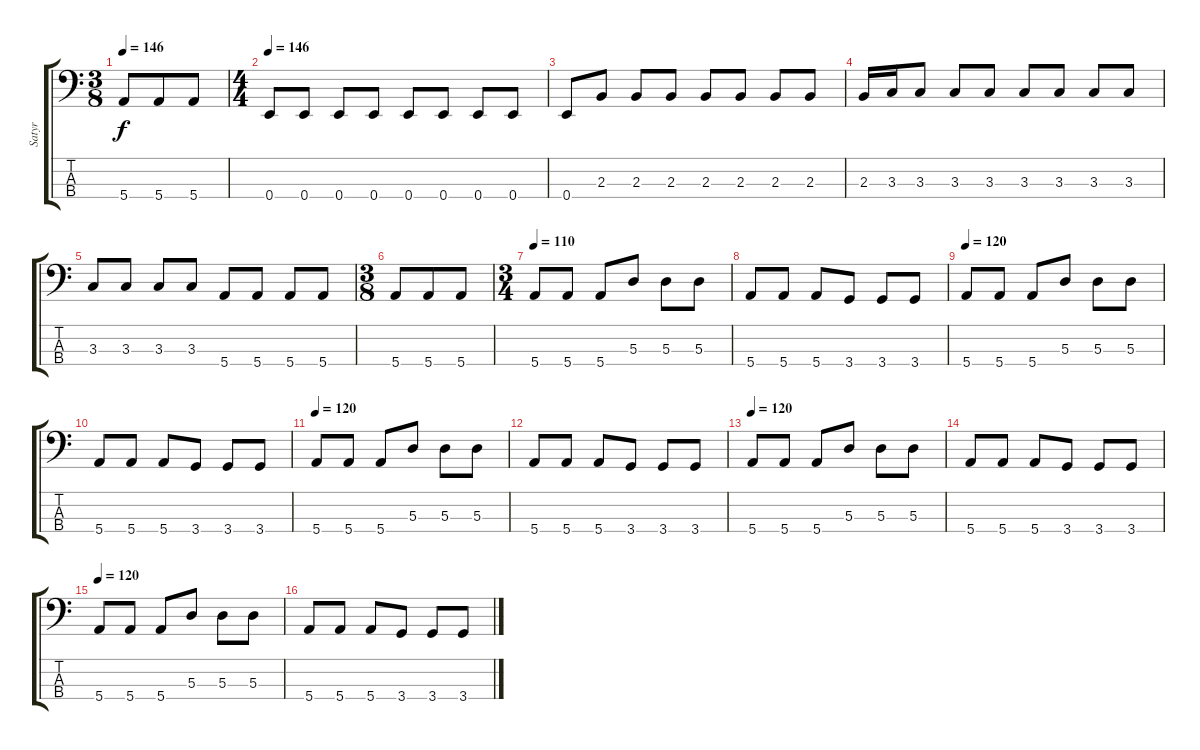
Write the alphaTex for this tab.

\track ("Satyr" "Satyr") {instrument electricbassfinger}
\staff {score tabs}
\tuning (G2 D2 A1 E1) {hide}
\ts (3 8)
\tempo 146
\clef f4
\ks c
5.4.8{dy f} 5.4.8 5.4.8 |
\ts (4 4)
\tempo 146
0.4.8 0.4.8 0.4.8 0.4.8 0.4.8 0.4.8 0.4.8 0.4.8 |
0.4.8 2.3.8 2.3.8 2.3.8 2.3.8 2.3.8 2.3.8 2.3.8 |
2.3.16 3.3.16 3.3.8 3.3.8 3.3.8 3.3.8 3.3.8 3.3.8 3.3.8 |
3.3.8 3.3.8 3.3.8 3.3.8 5.4.8 5.4.8 5.4.8 5.4.8 |
\ts (3 8)
5.4.8 5.4.8 5.4.8 |
\ts (3 4)
\tempo 110
5.4.8 5.4.8 5.4.8 5.3.8 5.3.8 5.3.8 |
5.4.8 5.4.8 5.4.8 3.4.8 3.4.8 3.4.8 |
\tempo 120
5.4.8 5.4.8 5.4.8 5.3.8 5.3.8 5.3.8 |
5.4.8 5.4.8 5.4.8 3.4.8 3.4.8 3.4.8 |
\tempo 120
5.4.8 5.4.8 5.4.8 5.3.8 5.3.8 5.3.8 |
5.4.8 5.4.8 5.4.8 3.4.8 3.4.8 3.4.8 |
\tempo 120
5.4.8 5.4.8 5.4.8 5.3.8 5.3.8 5.3.8 |
5.4.8 5.4.8 5.4.8 3.4.8 3.4.8 3.4.8 |
\tempo 120
5.4.8 5.4.8 5.4.8 5.3.8 5.3.8 5.3.8 |
5.4.8 5.4.8 5.4.8 3.4.8 3.4.8 3.4.8
